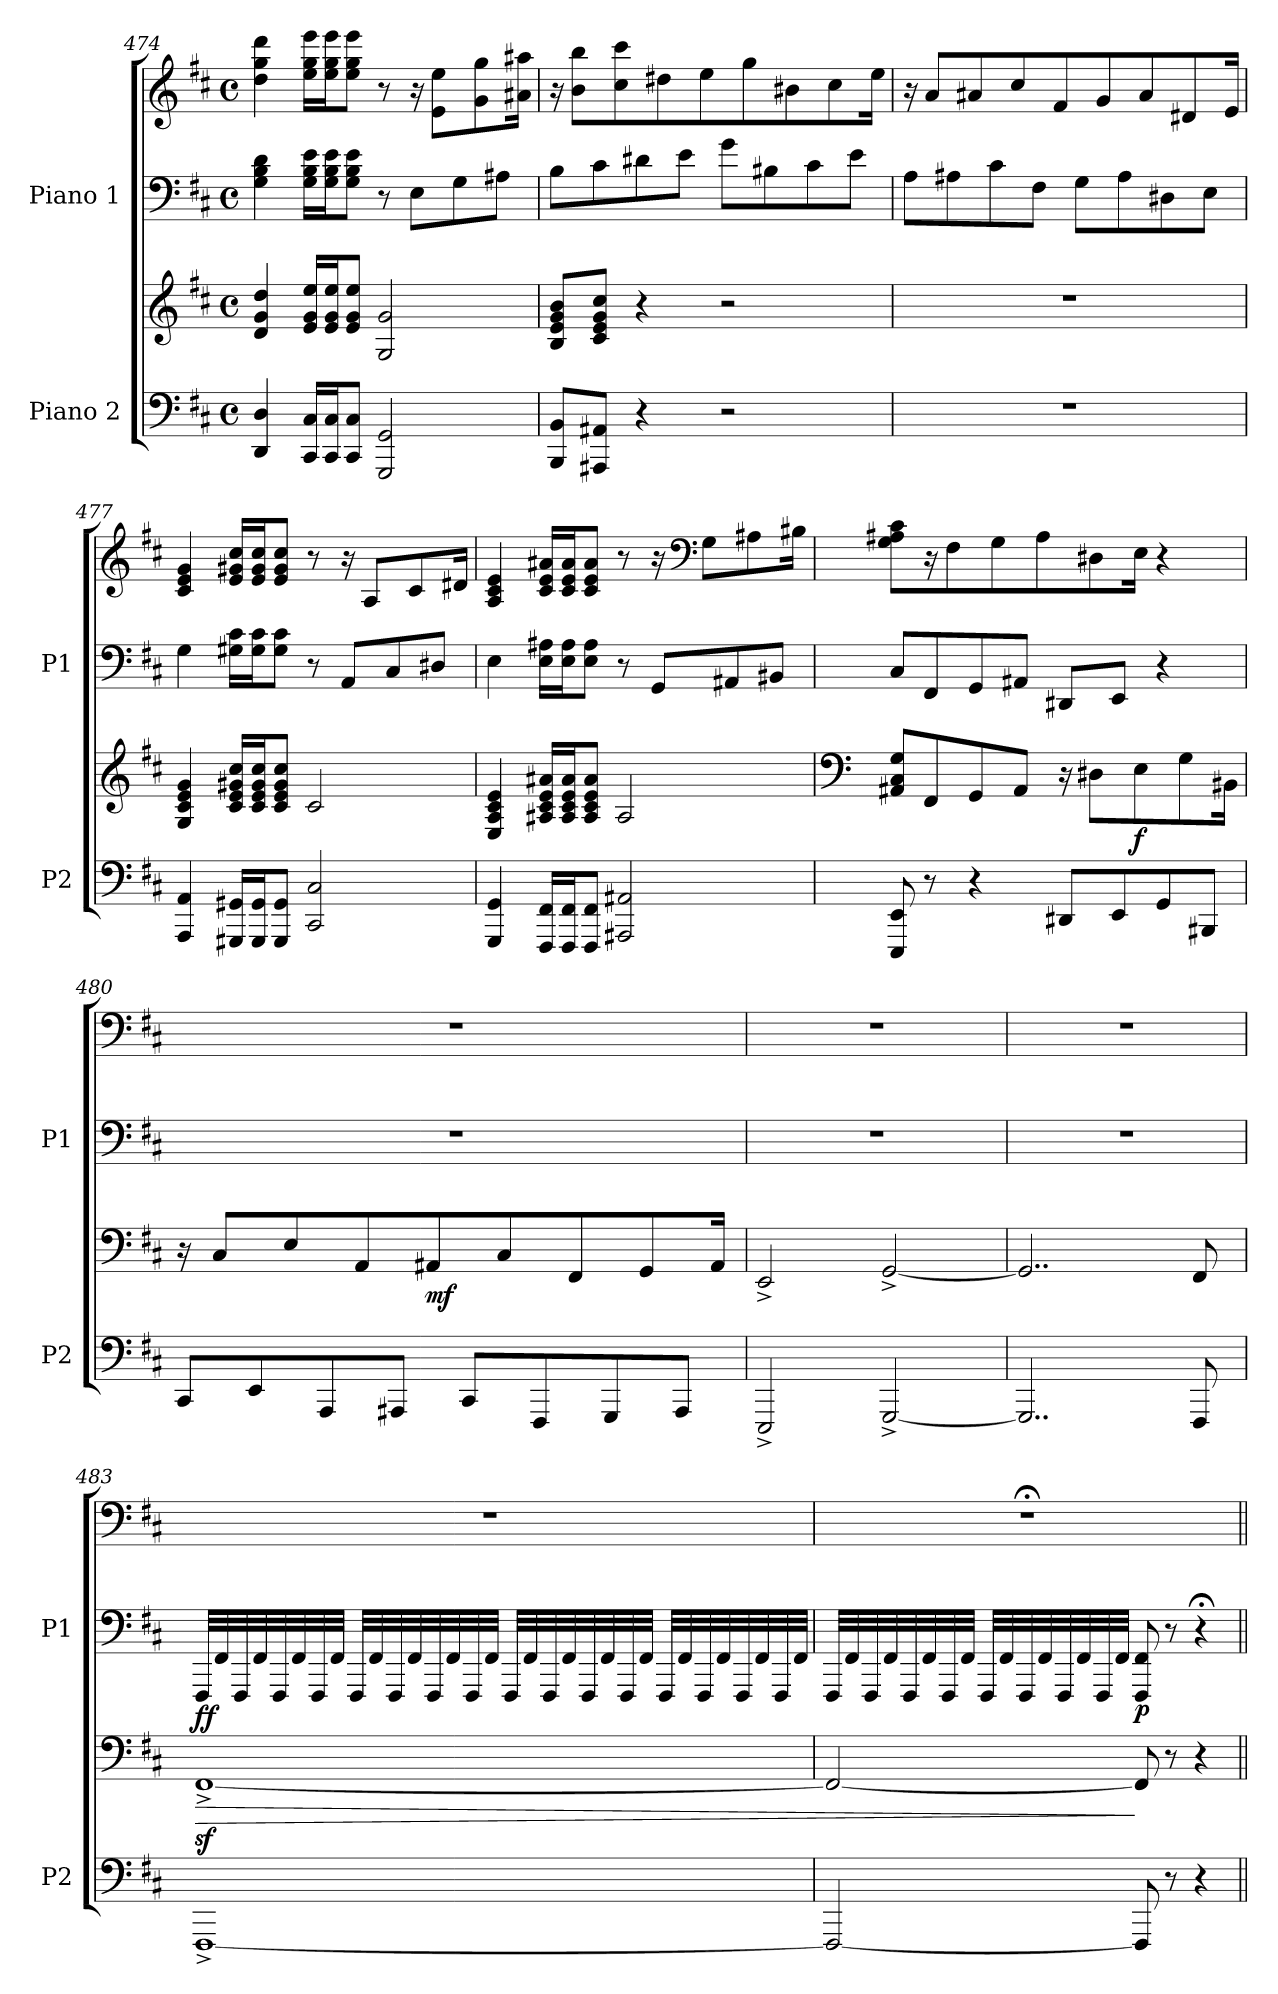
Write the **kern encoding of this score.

**kern	**kern	**dynam	**kern	**kern	**dynam
*part2	*part2	*part2	*part1	*part1	*part1
*staff4	*staff3	*staff3/4	*staff2	*staff1	*staff1/2
*I"Piano 2	*	*	*I"Piano 1	*	*
*I'P2	*	*	*I'P1	*	*
*clefF4	*clefG2	*	*clefF4	*clefG2	*
*k[f#c#]	*k[f#c#]	*	*k[f#c#]	*k[f#c#]	*
*M4/4	*M4/4	*	*M4/4	*M4/4	*
*met(c)	*met(c)	*	*met(c)	*met(c)	*
=474	=474	=474	=474	=474	=474
4DD/ 4D/	4d/ 4g/ 4dd/	.	4G\ 4B\ 4d\	4dd\ 4gg\ 4ddd\	.
16CC#/ 16C#/LL	16e/ 16g/ 16ee/LL	.	16G\ 16B\ 16e\LL	16ee\ 16gg\ 16eee\LL	.
16CC#/ 16C#/J	16e/ 16g/ 16ee/J	.	16G\ 16B\ 16e\J	16ee\ 16gg\ 16eee\J	.
8CC#/ 8C#/J	8e/ 8g/ 8ee/J	.	8G\ 8B\ 8e\J	8ee\ 8gg\ 8eee\J	.
2GGG/ 2GG/	2G/ 2g/	.	8r	8r	.
.	.	.	8E\L	16r	.
.	.	.	.	8e\ 8ee\L	.
.	.	.	8G\	.	.
.	.	.	.	8g\ 8gg\	.
.	.	.	8A#X\J	.	.
.	.	.	.	16a#X\ 16aa#X\Jk	.
=475	=475	=475	=475	=475	=475
8BBB/ 8BB/L	8B/ 8e/ 8g/ 8b/L	.	8B\L	16r	.
.	.	.	.	8b\ 8bb\L	.
8AAA#X/ 8AA#X/J	8c#/ 8e/ 8g/ 8cc#/J	.	8c#\	.	.
.	.	.	.	8cc#\ 8ccc#\	.
4r	4r	.	8d#X\	.	.
.	.	.	.	8dd#X\	.
.	.	.	8e\J	.	.
.	.	.	.	8ee\	.
2r	2r	.	8g\L	.	.
.	.	.	.	8gg\	.
.	.	.	8B#X\	.	.
.	.	.	.	8b#X\	.
.	.	.	8c#\	.	.
.	.	.	.	8cc#\	.
.	.	.	8e\J	.	.
.	.	.	.	16ee\Jk	.
!!LO:LB:g=z
=476	=476	=476	=476	=476	=476
1r	1r	.	8A\L	16r	.
.	.	.	.	8a/L	.
.	.	.	8A#X\	.	.
.	.	.	.	8a#X/	.
.	.	.	8c#\	.	.
.	.	.	.	8cc#/	.
.	.	.	8F#\J	.	.
.	.	.	.	8f#/	.
.	.	.	8G\L	.	.
.	.	.	.	8g/	.
.	.	.	8A#\	.	.
.	.	.	.	8a#/	.
.	.	.	8D#X\	.	.
.	.	.	.	8d#X/	.
.	.	.	8E\J	.	.
.	.	.	.	16e/Jk	.
=477	=477	=477	=477	=477	=477
4AAA/ 4AA/	4G/ 4c#/ 4e/ 4g/	.	4G\	4c#/ 4e/ 4g/	.
16GGG#X/ 16GG#X/LL	16c#/ 16e/ 16g#X/ 16cc#/LL	.	16G#X\ 16c#\LL	16e/ 16g#X/ 16cc#/LL	.
16GGG#/ 16GG#/J	16c#/ 16e/ 16g#/ 16cc#/J	.	16G#\ 16c#\J	16e/ 16g#/ 16cc#/J	.
8GGG#/ 8GG#/J	8c#/ 8e/ 8g#/ 8cc#/J	.	8G#\ 8c#\J	8e/ 8g#/ 8cc#/J	.
2CC#/ 2C#/	2c#/	.	8r	8r	.
.	.	.	8AA/L	16r	.
.	.	.	.	8A/L	.
.	.	.	8C#/	.	.
.	.	.	.	8c#/	.
.	.	.	8D#X/J	.	.
.	.	.	.	16d#X/Jk	.
=478	=478	=478	=478	=478	=478
4GGG/ 4GG/	4E/ 4A/ 4c#/ 4e/	.	4E\	4A/ 4c#/ 4e/	.
16FFF#/ 16FF#/LL	16A#X/ 16c#/ 16e/ 16a#X/LL	.	16E\ 16A#X\LL	16c#/ 16e/ 16a#X/LL	.
16FFF#/ 16FF#/J	16A#/ 16c#/ 16e/ 16a#/J	.	16E\ 16A#\J	16c#/ 16e/ 16a#/J	.
8FFF#/ 8FF#/J	8A#/ 8c#/ 8e/ 8a#/J	.	8E\ 8A#\J	8c#/ 8e/ 8a#/J	.
2AAA#X/ 2AA#X/	2A#/	.	8r	8r	.
.	.	.	8GG/L	16r	.
*	*	*	*	*clefF4	*
.	.	.	.	8G\L	.
.	.	.	8AA#X/	.	.
.	.	.	.	8A#X\	.
.	.	.	8BB#X/J	.	.
.	.	.	.	16B#X\Jk	.
!!LO:LB:g=z
=479	=479	=479	=479	=479	=479
*	*clefF4	*	*	*	*
8EEE/ 8EE/	8AA#X/ 8C#/ 8G/L	.	8C#/L	8G\ 8A#X\ 8c#\L	.
8r	8FF#/	.	8FF#/	16r	.
.	.	.	.	8F#\	.
4r	8GG/	.	8GG/	.	.
.	.	.	.	8G\	.
.	8AA#/J	.	8AA#X/J	.	.
.	.	.	.	8A#\	.
8DD#X/L	16r	.	8DD#X/L	.	.
.	8D#X\L	.	.	8D#X\	.
8EE/	.	.	8EE/J	.	.
!	!	!LO:DY:b	!	!	!
.	8E\	f	.	16E\Jk	.
8GG/	.	.	4r	4r	.
.	8G\	.	.	.	.
8BBB#X/J	.	.	.	.	.
.	16BB#X\Jk	.	.	.	.
=480	=480	=480	=480	=480	=480
8CC#/L	16r	.	1r	1r	.
.	8C#/L	.	.	.	.
8EE/	.	.	.	.	.
.	8E/	.	.	.	.
8AAA/	.	.	.	.	.
.	8AA/	.	.	.	.
8AAA#X/J	.	.	.	.	.
!	!	!LO:DY:b	!	!	!
.	8AA#X/	mf	.	.	.
8CC#/L	.	.	.	.	.
.	8C#/	.	.	.	.
8FFF#/	.	.	.	.	.
.	8FF#/	.	.	.	.
8GGG/	.	.	.	.	.
.	8GG/	.	.	.	.
8AAA#/J	.	.	.	.	.
.	16AA#/Jk	.	.	.	.
=481	=481	=481	=481	=481	=481
2EEE^/	2EE^/	.	1r	1r	.
[2GGG^/	[2GG^/	.	.	.	.
=482	=482	=482	=482	=482	=482
2..GGG/]	2..GG/]	.	1r	1r	.
8FFF#/	8FF#/	.	.	.	.
!!LO:PB:g=z
=483	=483	=483	=483	=483	=483
!	!	!LO:HP:b	!	!	!LO:DY:b=2
*	*	*	*^	*	*
[1FFF#^	[1FF#z<^	>	32FFF#/LLL	1FFF#yy^ 1FF#yy^	1r	ff
.	.	.	32FF#/	.	.	.
.	.	.	32FFF#/	.	.	.
.	.	.	32FF#/	.	.	.
.	.	.	32FFF#/	.	.	.
.	.	.	32FF#/	.	.	.
.	.	.	32FFF#/	.	.	.
.	.	.	32FF#/JJJ	.	.	.
.	.	.	32FFF#/LLL	.	.	.
.	.	.	32FF#/	.	.	.
.	.	.	32FFF#/	.	.	.
.	.	.	32FF#/	.	.	.
.	.	.	32FFF#/	.	.	.
.	.	.	32FF#/	.	.	.
.	.	.	32FFF#/	.	.	.
.	.	.	32FF#/JJJ	.	.	.
.	.	.	32FFF#/LLL	.	.	.
.	.	.	32FF#/	.	.	.
.	.	.	32FFF#/	.	.	.
.	.	.	32FF#/	.	.	.
.	.	.	32FFF#/	.	.	.
.	.	.	32FF#/	.	.	.
.	.	.	32FFF#/	.	.	.
.	.	.	32FF#/JJJ	.	.	.
.	.	.	32FFF#/LLL	.	.	.
.	.	.	32FF#/	.	.	.
.	.	.	32FFF#/	.	.	.
.	.	.	32FF#/	.	.	.
.	.	.	32FFF#/	.	.	.
.	.	.	32FF#/	.	.	.
.	.	.	32FFF#/	.	.	.
.	.	.	32FF#/JJJ	.	.	.
*	*	*	*v	*v	*	*
=484	=484	=484	=484	=484	=484
2FFF#/_	2FF#/_	.	32FFF#/LLL	1r;<	.
.	.	.	32FF#/	.	.
.	.	.	32FFF#/	.	.
.	.	.	32FF#/	.	.
.	.	.	32FFF#/	.	.
.	.	.	32FF#/	.	.
.	.	.	32FFF#/	.	.
.	.	.	32FF#/JJJ	.	.
.	.	.	32FFF#/LLL	.	.
.	.	.	32FF#/	.	.
.	.	.	32FFF#/	.	.
.	.	.	32FF#/	.	.
.	.	.	32FFF#/	.	.
.	.	.	32FF#/	.	.
.	.	.	32FFF#/	.	.
.	.	.	32FF#/JJJ	.	.
!	!	!	!	!	!LO:DY:b=2
8FFF#/]	8FF#/]	]	8FFF#/ 8FF#/	.	p
8r	8r	.	8r	.	.
4r	4r	.	4r;<	.	.
=||	=||	=||	=||	=||	=||
*-	*-	*-	*-	*-	*-
